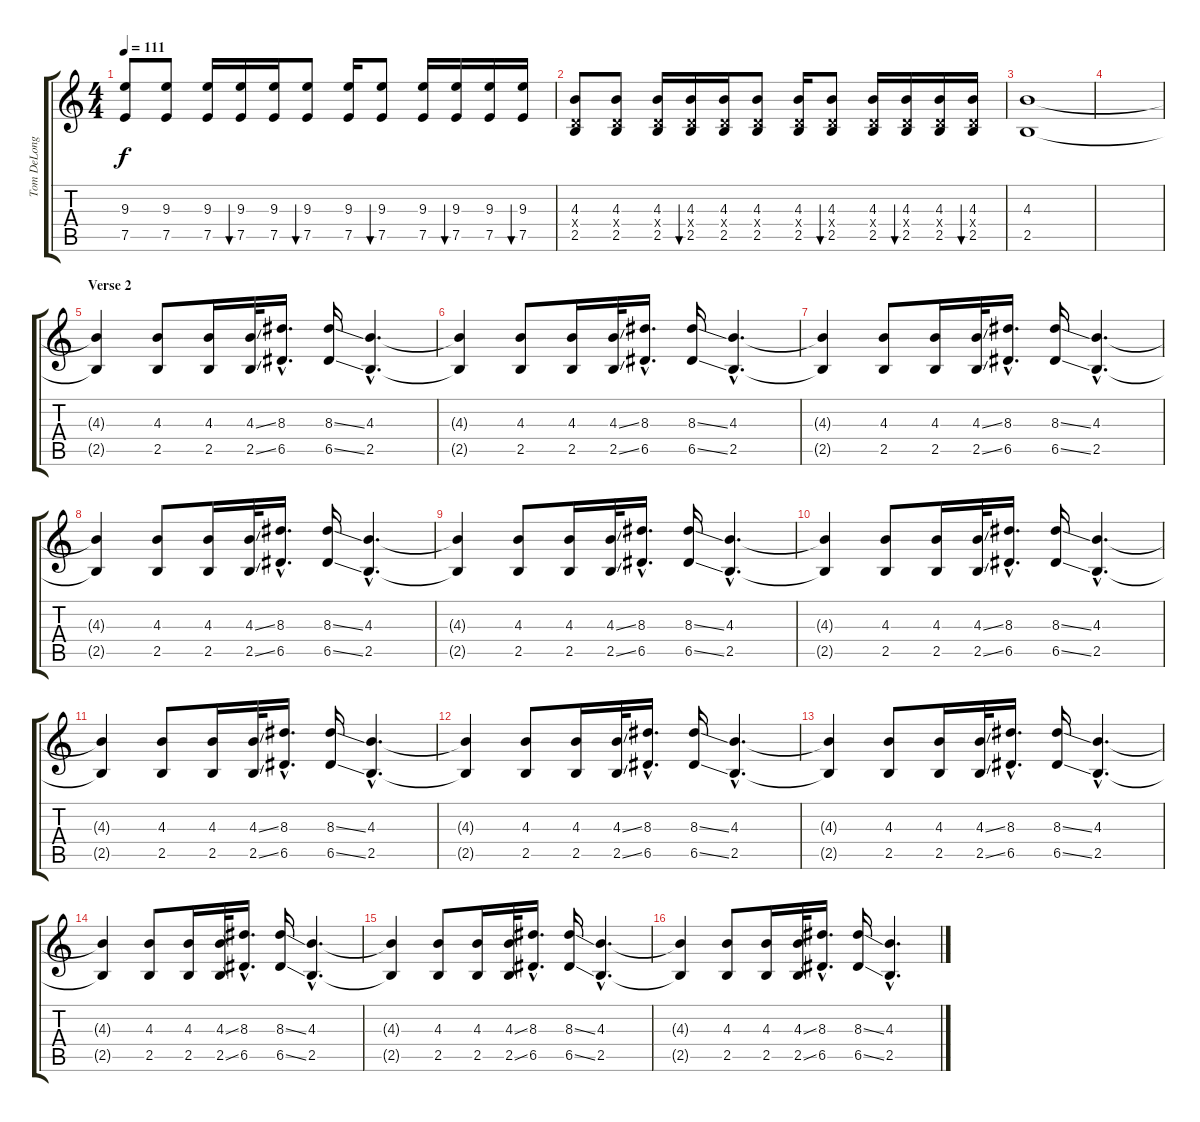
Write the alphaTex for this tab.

\track ("Tom DeLonge - Acoustic Guitar 2" "Tom DeLong") {instrument acousticguitarsteel}
\staff {score tabs}
\tuning (E4 B3 G3 D3 A2 E2) {hide}
\ts (4 4)
\tempo 111
\clef g2
\ks c
(9.3 7.5).8{dy f} (9.3 7.5).8 (9.3 7.5).16 (9.3 7.5).16{bu 60} (9.3 7.5).16 (9.3 7.5).8{bu 60} (9.3 7.5).16 (9.3 7.5).8{bu 60} (9.3 7.5).16 (9.3 7.5).16{bu 60} (9.3 7.5).16 (9.3 7.5).16{bu 60} |
(4.3 0.4{x} 2.5).8 (4.3 0.4{x} 2.5).8 (4.3 0.4{x} 2.5).16 (4.3 0.4{x} 2.5).16{bu 60} (4.3 0.4{x} 2.5).16 (4.3 0.4{x} 2.5).8 (4.3 0.4{x} 2.5).16 (4.3 0.4{x} 2.5).8{bu 60} (4.3 0.4{x} 2.5).16 (4.3 0.4{x} 2.5).16{bu 60} (4.3 0.4{x} 2.5).16 (4.3 0.4{x} 2.5).16{bu 60} |
(4.3 2.5).1{volume 9} |
|
\section ("" "Verse 2")
(4.3{t} 2.5{t}).4 (4.3 2.5).8 (4.3 2.5).16 (4.3{ss} 2.5{ss}).32 (8.3{hac} 6.5{hac}).16{d} (8.3{ss} 6.5{ss}).16 (4.3{hac} 2.5{hac}).4{d} |
(4.3{t} 2.5{t}).4 (4.3 2.5).8 (4.3 2.5).16 (4.3{ss} 2.5{ss}).32 (8.3{hac} 6.5{hac}).16{d} (8.3{ss} 6.5{ss}).16 (4.3{hac} 2.5{hac}).4{d} |
(4.3{t} 2.5{t}).4 (4.3 2.5).8 (4.3 2.5).16 (4.3{ss} 2.5{ss}).32 (8.3{hac} 6.5{hac}).16{d} (8.3{ss} 6.5{ss}).16 (4.3{hac} 2.5{hac}).4{d} |
(4.3{t} 2.5{t}).4 (4.3 2.5).8 (4.3 2.5).16 (4.3{ss} 2.5{ss}).32 (8.3{hac} 6.5{hac}).16{d} (8.3{ss} 6.5{ss}).16 (4.3{hac} 2.5{hac}).4{d} |
(4.3{t} 2.5{t}).4 (4.3 2.5).8 (4.3 2.5).16 (4.3{ss} 2.5{ss}).32 (8.3{hac} 6.5{hac}).16{d} (8.3{ss} 6.5{ss}).16 (4.3{hac} 2.5{hac}).4{d} |
(4.3{t} 2.5{t}).4 (4.3 2.5).8 (4.3 2.5).16 (4.3{ss} 2.5{ss}).32 (8.3{hac} 6.5{hac}).16{d} (8.3{ss} 6.5{ss}).16 (4.3{hac} 2.5{hac}).4{d} |
(4.3{t} 2.5{t}).4 (4.3 2.5).8 (4.3 2.5).16 (4.3{ss} 2.5{ss}).32 (8.3{hac} 6.5{hac}).16{d} (8.3{ss} 6.5{ss}).16 (4.3{hac} 2.5{hac}).4{d} |
(4.3{t} 2.5{t}).4 (4.3 2.5).8 (4.3 2.5).16 (4.3{ss} 2.5{ss}).32 (8.3{hac} 6.5{hac}).16{d} (8.3{ss} 6.5{ss}).16 (4.3{hac} 2.5{hac}).4{d} |
(4.3{t} 2.5{t}).4 (4.3 2.5).8 (4.3 2.5).16 (4.3{ss} 2.5{ss}).32 (8.3{hac} 6.5{hac}).16{d} (8.3{ss} 6.5{ss}).16 (4.3{hac} 2.5{hac}).4{d} |
(4.3{t} 2.5{t}).4 (4.3 2.5).8 (4.3 2.5).16 (4.3{ss} 2.5{ss}).32 (8.3{hac} 6.5{hac}).16{d} (8.3{ss} 6.5{ss}).16 (4.3{hac} 2.5{hac}).4{d} |
(4.3{t} 2.5{t}).4 (4.3 2.5).8 (4.3 2.5).16 (4.3{ss} 2.5{ss}).32 (8.3{hac} 6.5{hac}).16{d} (8.3{ss} 6.5{ss}).16 (4.3{hac} 2.5{hac}).4{d} |
(4.3{t} 2.5{t}).4 (4.3 2.5).8 (4.3 2.5).16 (4.3{ss} 2.5{ss}).32 (8.3{hac} 6.5{hac}).16{d} (8.3{ss} 6.5{ss}).16 (4.3{hac} 2.5{hac}).4{d}
